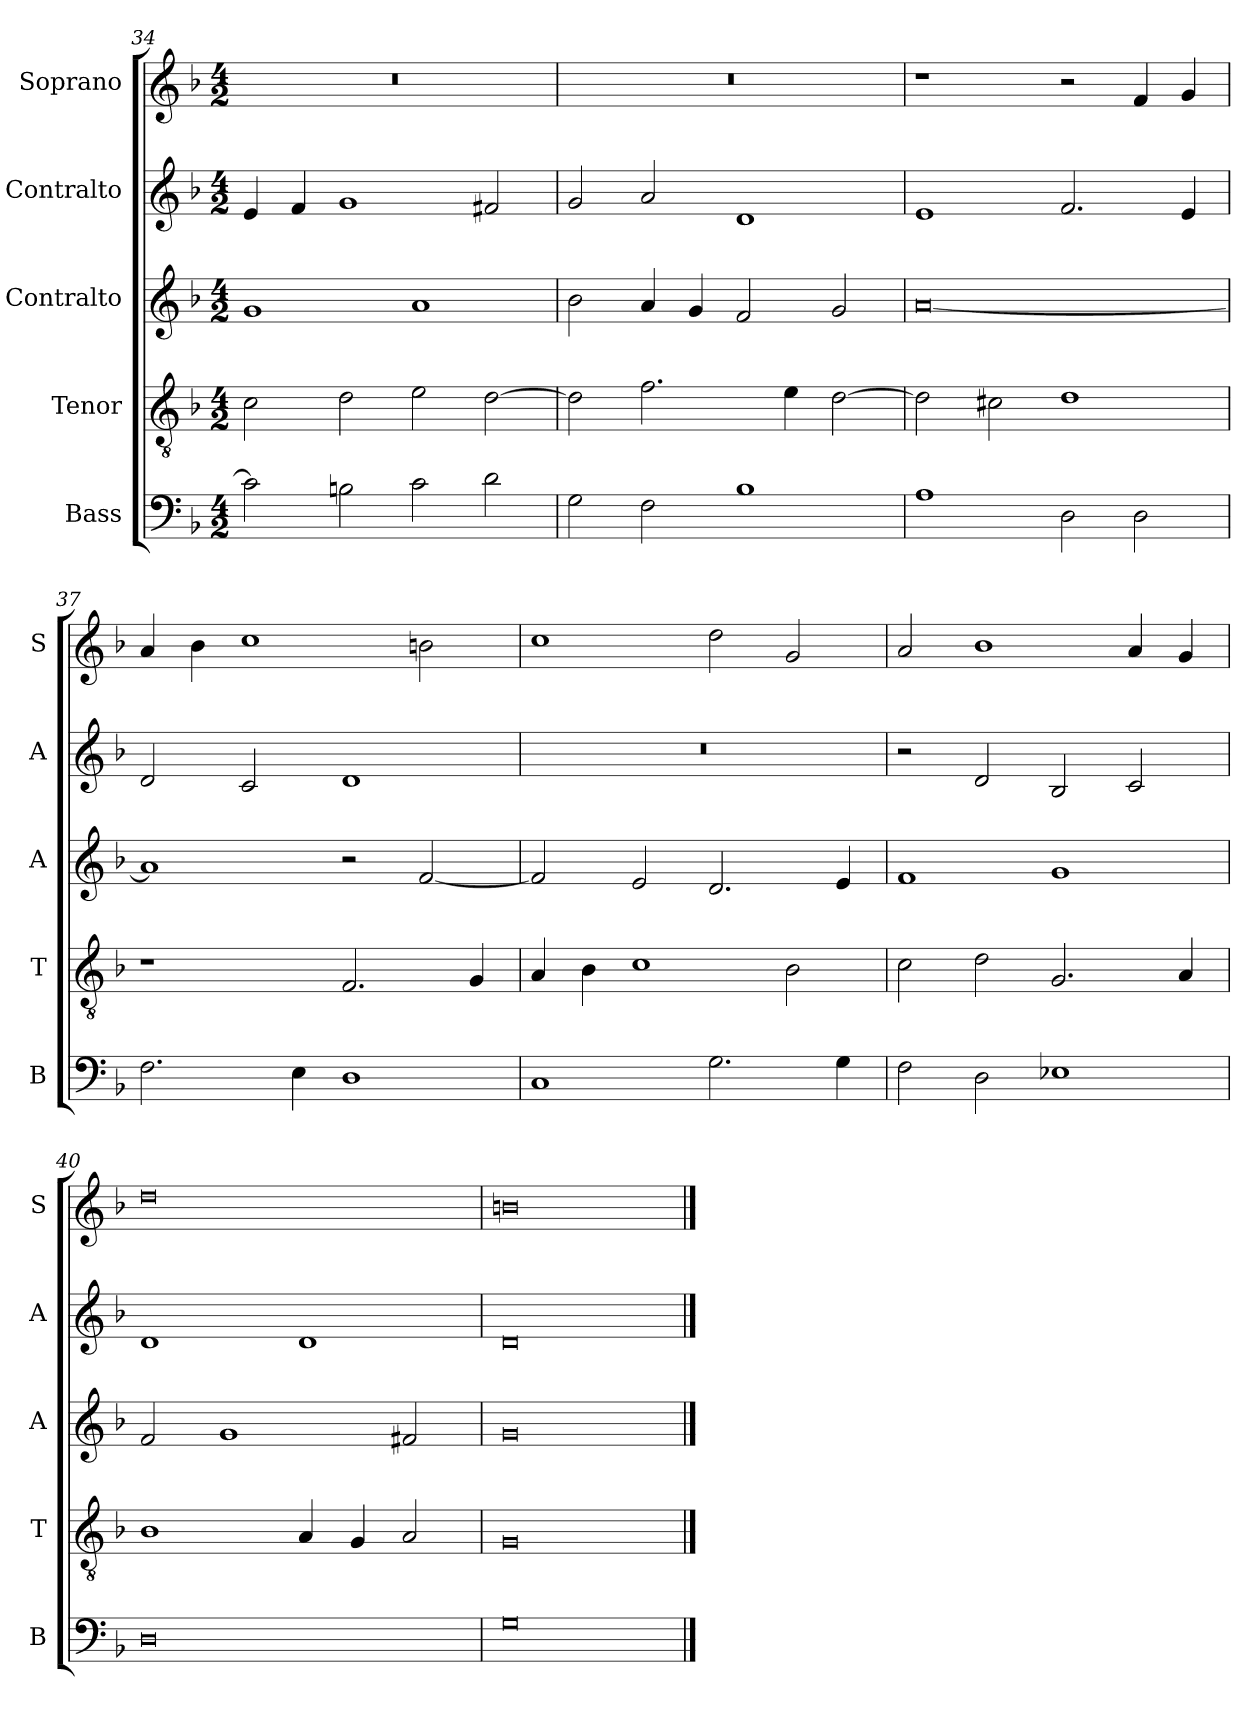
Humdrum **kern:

**kern	**kern	**kern	**kern	**kern
*part5	*part4	*part3	*part2	*part1
*staff5	*staff4	*staff3	*staff2	*staff1
*I"Bass	*I"Tenor	*I"Contralto	*I"Contralto	*I"Soprano
*I'B	*I'T	*I'A	*I'A	*I'S
*clefF4	*clefGv2	*clefG2	*clefG2	*clefG2
*k[b-]	*k[b-]	*k[b-]	*k[b-]	*k[b-]
*G:dor	*G:dor	*G:dor	*G:dor	*G:dor
*M4/2	*M4/2	*M4/2	*M4/2	*M4/2
=34	=34	=34	=34	=34
2c]	2c	1g	4e	0r
.	.	.	4f	.
2Bn	2d	.	1g	.
2c	2e	1a	.	.
2d	[2d	.	2f#X	.
=35	=35	=35	=35	=35
2G	2d]	2b-	2g	0r
2F	2.f	4a	2a	.
.	.	4g	.	.
1B-	.	2f	1d	.
.	4e	.	.	.
.	[2d	2g	.	.
=36	=36	=36	=36	=36
1A	2d]	[0a	1e	1r
.	2c#X	.	.	.
2D	1d	.	2.f	2r
2D	.	.	.	4f
.	.	.	4e	4g
=37	=37	=37	=37	=37
2.F	1r	1a]	2d	4a
.	.	.	.	4b-
.	.	.	2c	1cc
4E	.	.	.	.
1D	2.F	2r	1d	.
.	.	[2f	.	2bn
.	4G	.	.	.
=38	=38	=38	=38	=38
1C	4A	2f]	0r	1cc
.	4B-	.	.	.
.	1c	2e	.	.
2.G	.	2.d	.	2dd
.	2B-	.	.	2g
4G	.	4e	.	.
=39	=39	=39	=39	=39
2F	2c	1f	2r	2a
2D	2d	.	2d	1b-
1E-X	2.G	1g	2B-	.
.	.	.	2c	4a
.	4A	.	.	4g
=40	=40	=40	=40	=40
0D	1B-	2f	1d	0dd
.	.	1g	.	.
.	4A	.	1d	.
.	4G	.	.	.
.	2A	2f#X	.	.
=41	=41	=41	=41	=41
0G	0G	0g	0d	0bn
==	==	==	==	==
*-	*-	*-	*-	*-
